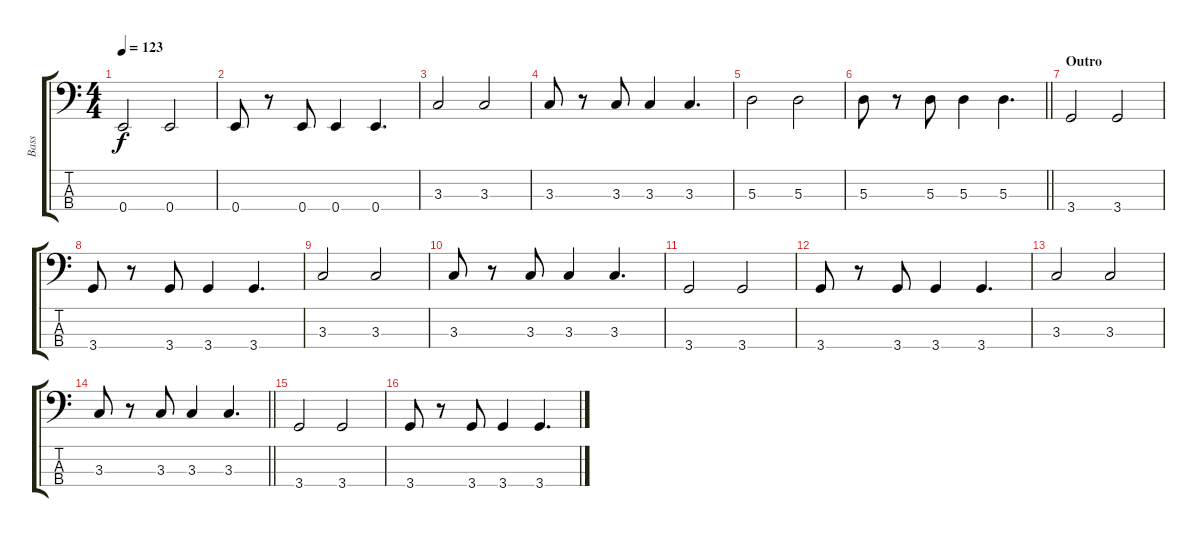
\track ("Bass" "Bass") {instrument electricbassfinger}
\staff {score tabs}
\tuning (G2 D2 A1 E1) {hide}
\ts (4 4)
\tempo 123
\clef f4
\ks c
0.4.2{dy f} 0.4.2 |
0.4.8 r.8 0.4.8 0.4.4 0.4.4{d} |
3.3.2 3.3.2 |
3.3.8 r.8 3.3.8 3.3.4 3.3.4{d} |
5.3.2 5.3.2 |
\barLineRight lightlight
5.3.8 r.8 5.3.8 5.3.4 5.3.4{d} |
\section ("" "Outro")
3.4.2 3.4.2 |
3.4.8 r.8 3.4.8 3.4.4 3.4.4{d} |
3.3.2 3.3.2 |
3.3.8 r.8 3.3.8 3.3.4 3.3.4{d} |
3.4.2 3.4.2 |
3.4.8 r.8 3.4.8 3.4.4 3.4.4{d} |
3.3.2 3.3.2 |
\barLineRight lightlight
3.3.8 r.8 3.3.8 3.3.4 3.3.4{d} |
3.4.2 3.4.2 |
3.4.8 r.8 3.4.8 3.4.4 3.4.4{d}
